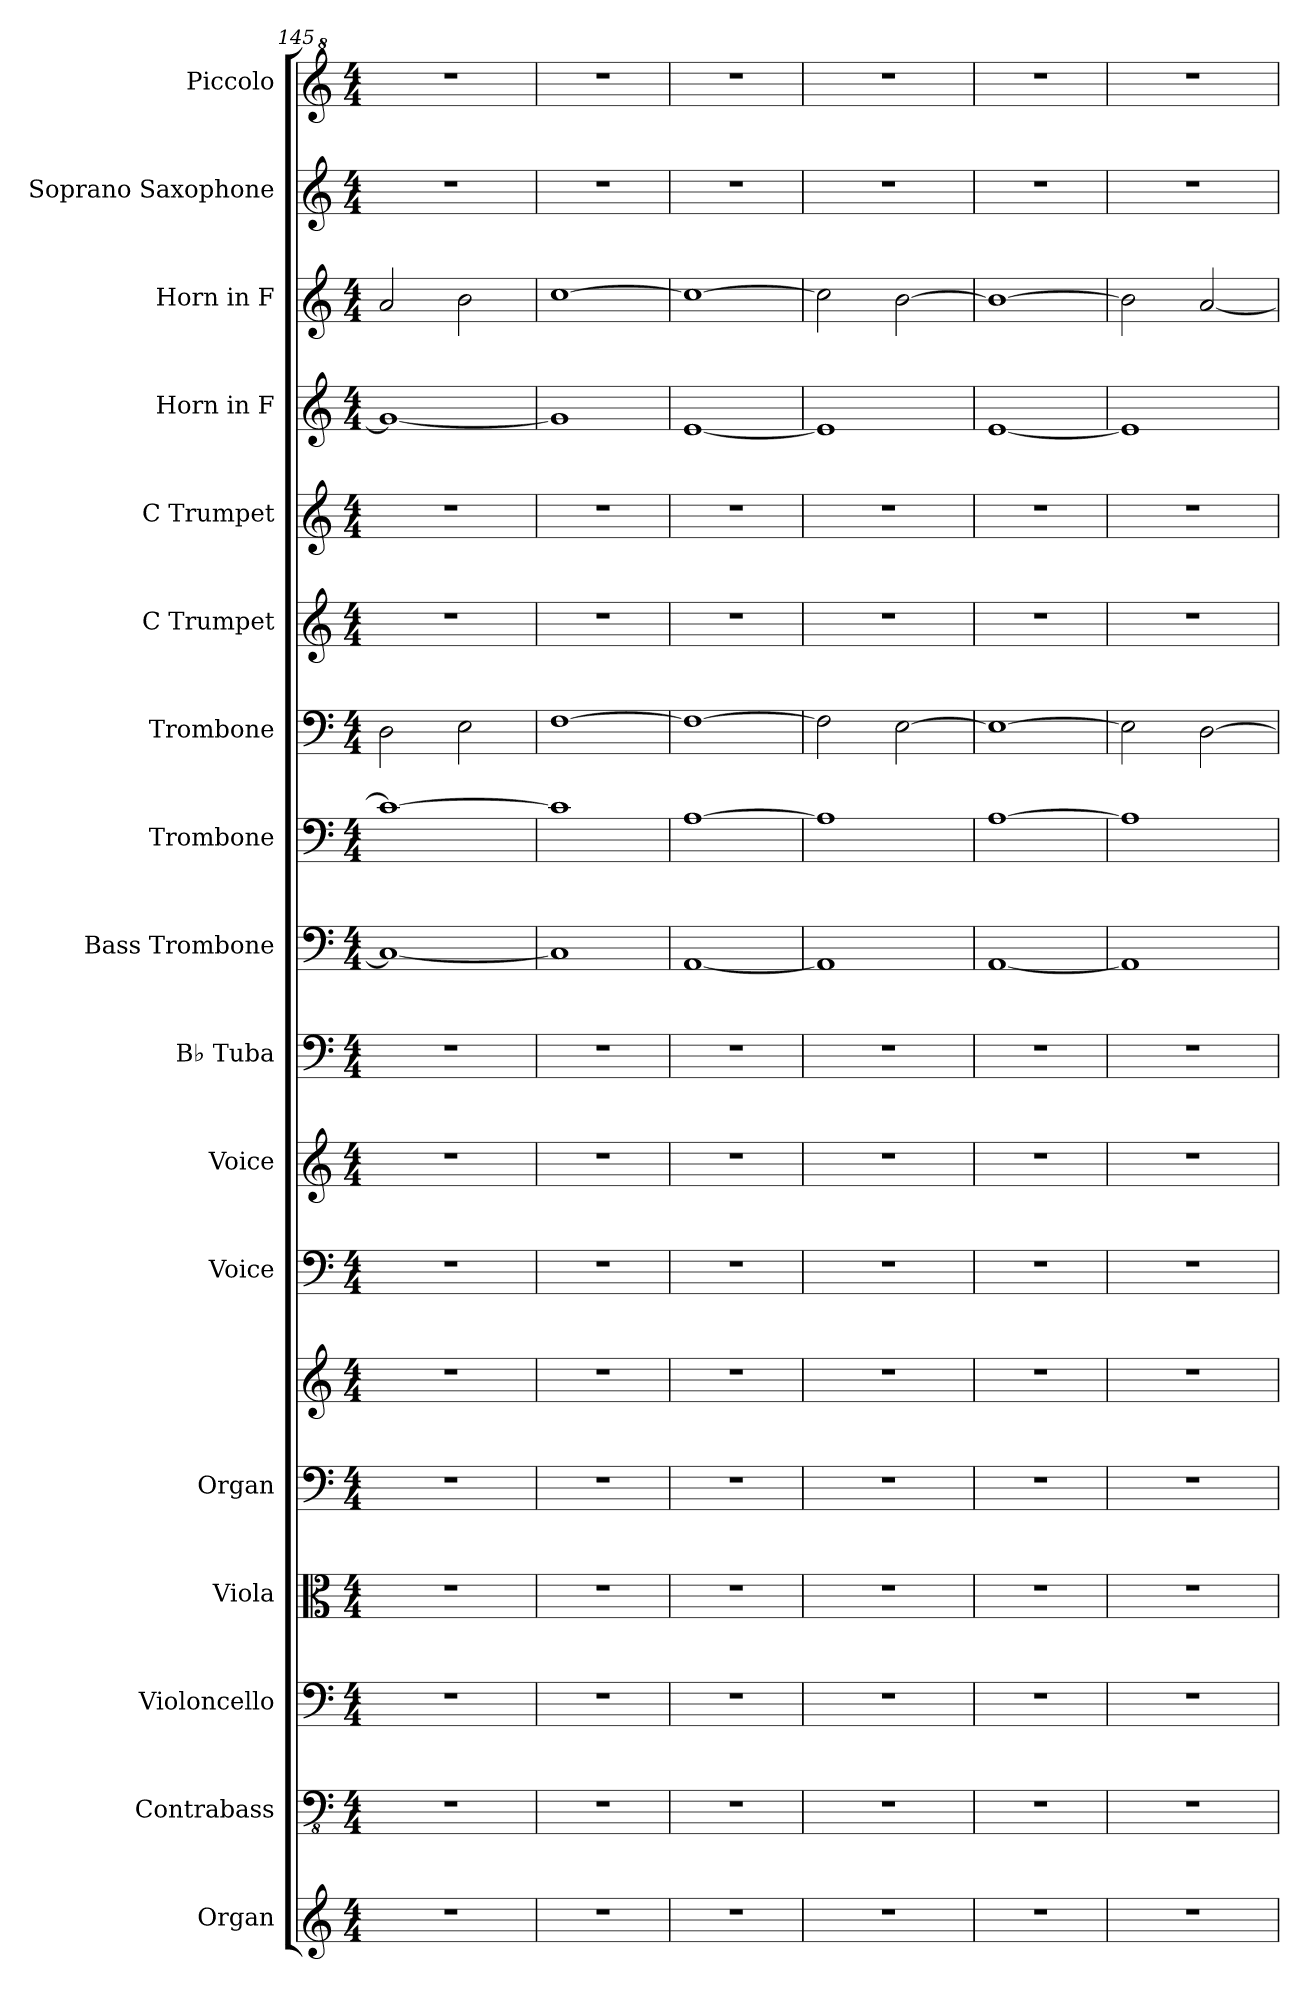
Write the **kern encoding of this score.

**kern	**kern	**kern	**kern	**kern	**kern	**kern	**kern	**kern	**kern	**kern	**kern	**kern	**kern	**kern	**kern	**kern	**kern
*part17	*part16	*part15	*part14	*part13	*part13	*part12	*part11	*part10	*part9	*part8	*part7	*part6	*part5	*part4	*part3	*part2	*part1
*staff18	*staff17	*staff16	*staff15	*staff14	*staff13	*staff12	*staff11	*staff10	*staff9	*staff8	*staff7	*staff6	*staff5	*staff4	*staff3	*staff2	*staff1
*I"Organ	*I"Contrabass	*I"Violoncello	*I"Viola	*I"Organ	*	*I"Voice	*I"Voice	*I"B♭ Tuba	*I"Bass Trombone	*I"Trombone	*I"Trombone	*I"C Trumpet	*I"C Trumpet	*I"Horn in F	*I"Horn in F	*I"Soprano Saxophone	*I"Piccolo
*I'Org.	*I'Cb.	*I'Vlc.	*I'Vla.	*I'Org.	*	*I'Vo.	*I'Vo.	*I'B♭ Tu.	*I'B. Trb.	*I'Tbn.	*I'Trb.	*I'C Tpt.	*I'C Tpt.	*	*	*I'S. Sax.	*I'Picc.
*clefG2	*clefFv4	*clefF4	*clefC3	*clefF4	*clefG2	*clefF4	*clefG2	*clefF4	*clefF4	*clefF4	*clefF4	*clefG2	*clefG2	*clefG2	*clefG2	*clefG2	*clefG^2
*	*ITrd7c12	*	*	*	*	*	*	*	*	*	*	*	*	*ITrd4c7	*ITrd4c7	*ITrd1c2	*ITrd-7c-12
*k[]	*k[]	*k[]	*k[]	*k[]	*k[]	*k[]	*k[]	*k[]	*k[]	*k[]	*k[]	*k[]	*k[]	*k[b-]	*k[b-]	*k[b-e-]	*k[]
*M4/4	*M4/4	*M4/4	*M4/4	*M4/4	*M4/4	*M4/4	*M4/4	*M4/4	*M4/4	*M4/4	*M4/4	*M4/4	*M4/4	*M4/4	*M4/4	*M4/4	*M4/4
=145	=145	=145	=145	=145	=145	=145	=145	=145	=145	=145	=145	=145	=145	=145	=145	=145	=145
1r	1r	1r	1r	1r	1r	1r	1r	1r	1C_	1c_	2D\	1r	1r	1c_	2d/	1r	1r
.	.	.	.	.	.	.	.	.	.	.	2E\	.	.	.	2e\	.	.
=146	=146	=146	=146	=146	=146	=146	=146	=146	=146	=146	=146	=146	=146	=146	=146	=146	=146
1r	1r	1r	1r	1r	1r	1r	1r	1r	1C]	1c]	[1F	1r	1r	1c]	[1f	1r	1r
=147	=147	=147	=147	=147	=147	=147	=147	=147	=147	=147	=147	=147	=147	=147	=147	=147	=147
1r	1r	1r	1r	1r	1r	1r	1r	1r	[1AA	[1A	1F_	1r	1r	[1A	1f_	1r	1r
!!LO:PB:g=z
=148	=148	=148	=148	=148	=148	=148	=148	=148	=148	=148	=148	=148	=148	=148	=148	=148	=148
1r	1r	1r	1r	1r	1r	1r	1r	1r	1AA]	1A]	2F\]	1r	1r	1A]	2f\]	1r	1r
.	.	.	.	.	.	.	.	.	.	.	[2E\	.	.	.	[2e\	.	.
=149	=149	=149	=149	=149	=149	=149	=149	=149	=149	=149	=149	=149	=149	=149	=149	=149	=149
1r	1r	1r	1r	1r	1r	1r	1r	1r	[1AA	[1A	1E_	1r	1r	[1A	1e_	1r	1r
=150	=150	=150	=150	=150	=150	=150	=150	=150	=150	=150	=150	=150	=150	=150	=150	=150	=150
1r	1r	1r	1r	1r	1r	1r	1r	1r	1AA]	1A]	2E\]	1r	1r	1A]	2e\]	1r	1r
.	.	.	.	.	.	.	.	.	.	.	[2D\	.	.	.	[2d/	.	.
=	=	=	=	=	=	=	=	=	=	=	=	=	=	=	=	=	=
*-	*-	*-	*-	*-	*-	*-	*-	*-	*-	*-	*-	*-	*-	*-	*-	*-	*-
